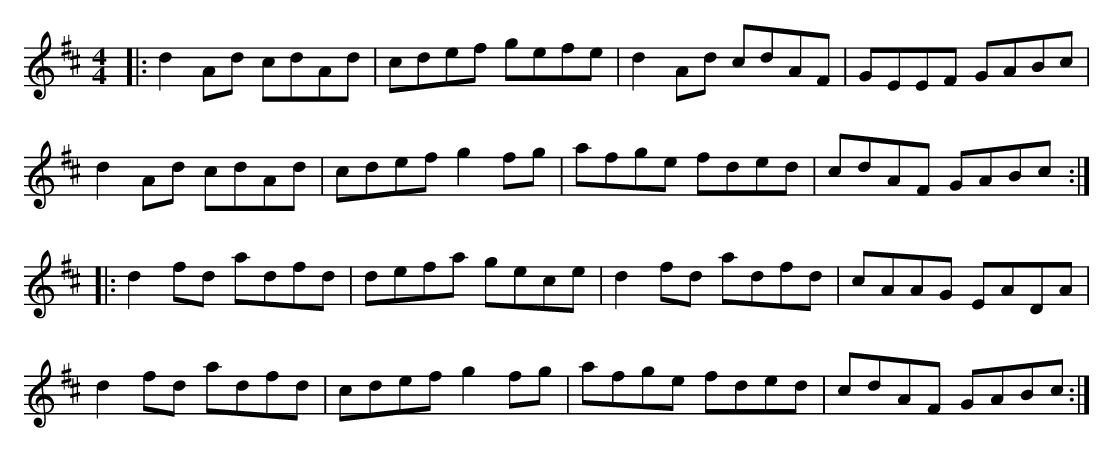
X:1
M:4/4
K:D
|:d2Ad cdAd|cdef gefe|d2Ad cdAF|GEEF GABc|
d2Ad cdAd|cdef g2fg|afge fded|cdAF GABc:|
|:d2fd adfd|defa gece|d2fd adfd|cAAG EADA|
d2fd adfd|cdef g2fg|afge fded|cdAF GABc:|
